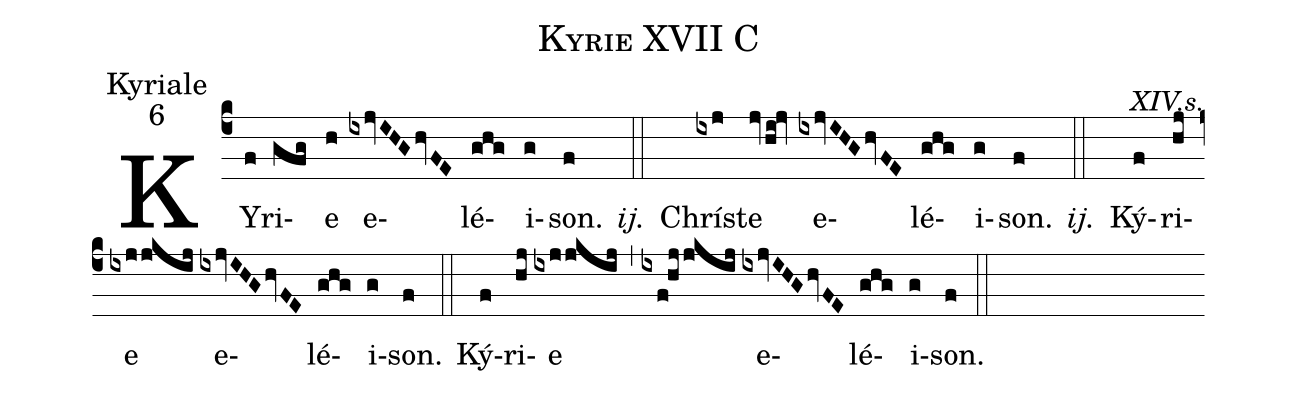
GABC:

name:Kyrie XVII C;
office-part:Kyriale;
mode:6;
commentary:XIV.s.;
%%
(c4) KY(f)ri(gfg)e(h)  e(ixjvIHGhvFE)lé(ghg)i(g)son.(f) <i>ij.</i>(::)
Chrí(ixj)ste(jvhi!jv) e(ixjvIHGhvFE)lé(ghg)i(g)son.(f) <i>ij.</i>(::)
Ký(f)ri(hj)e(ixjjkij) e(ixjvIHGhvFE)lé(ghg)i(g)son.(f) (::)
Ký(f)ri(hj)e(ixjjkij) (,) (ixf!hj/jkij) e(ixjvIHGhvFE)lé(ghg)i(g)son.(f) (::)
